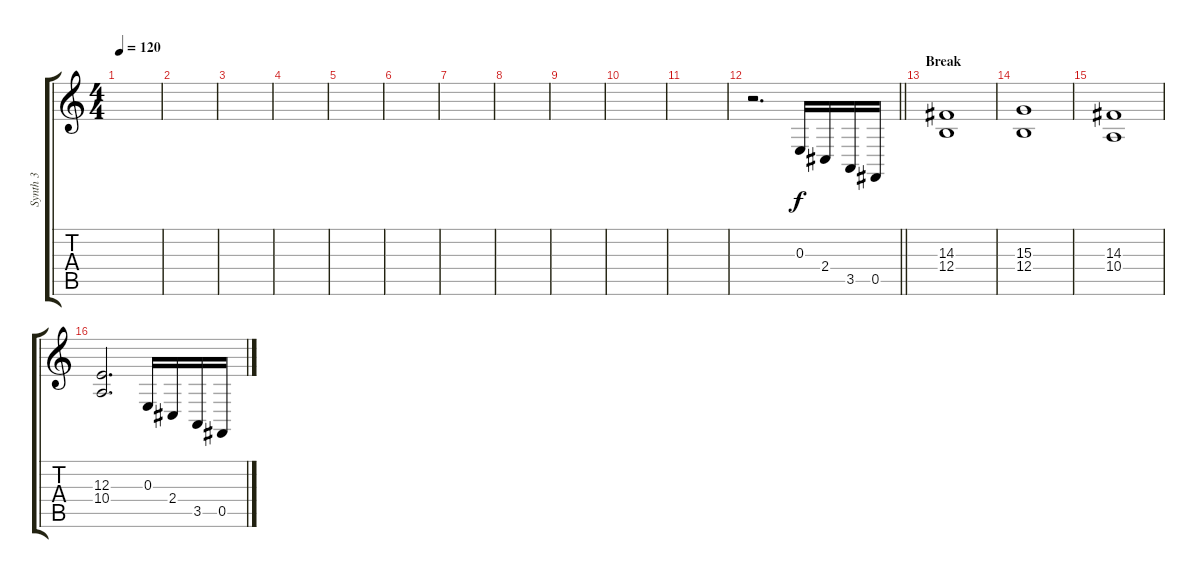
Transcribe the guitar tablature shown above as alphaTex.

\track ("Synth 3" "Synth 3") {instrument reedorgan}
\staff {score tabs}
\tuning (Db4 Ab3 E3 B2 Gb2 B1) {hide}
\ts (4 4)
\tempo 120
\clef g2
\ks c
|
|
|
|
|
|
|
|
|
|
|
\barLineRight lightlight
r.2{d} 0.3.16 2.4.16 3.5.16 0.5.16 |
\section ("" "Break")
(14.3 12.4).1 |
(15.3 12.4).1 |
(14.3 10.4).1 |
(12.3 10.4).2{d} 0.3.16 2.4.16 3.5.16 0.5.16
